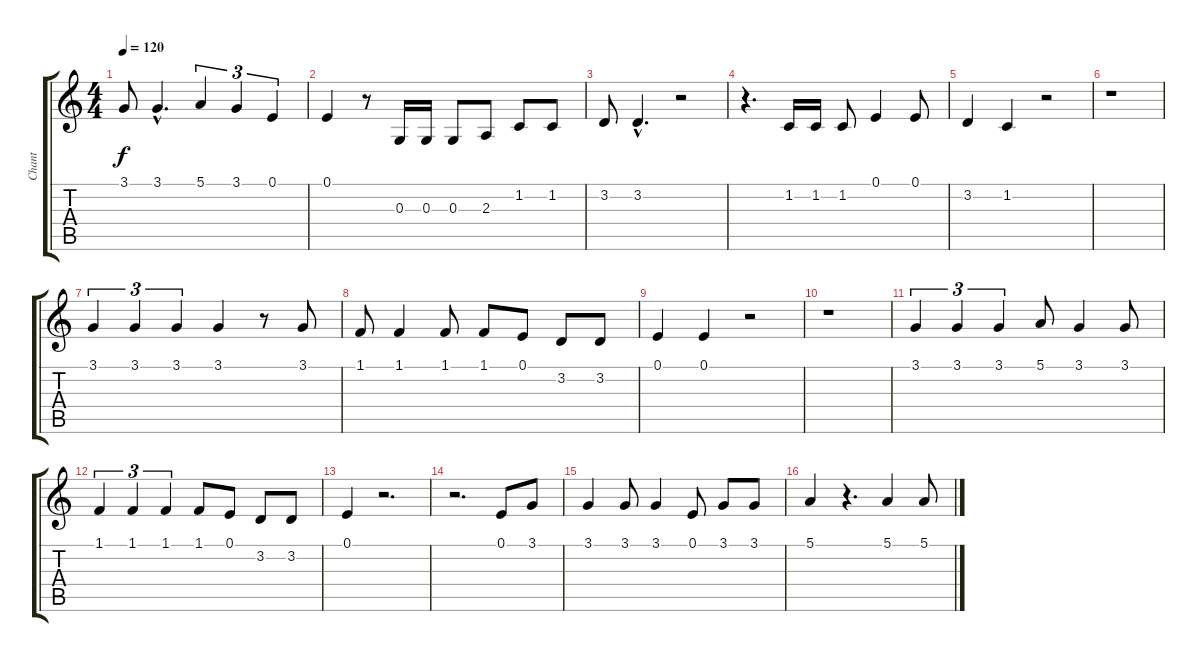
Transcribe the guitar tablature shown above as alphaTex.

\track ("Chant" "Chant") {instrument tangoaccordion}
\staff {score tabs}
\tuning (E4 B3 G3 D3 A2 E2) {hide}
\ts (4 4)
\tempo 120
\clef g2
\ks c
3.1.8{dy f} 3.1{hac}.4{d} 5.1.4{tu (3 2)} 3.1.4{tu (3 2)} 0.1.4{tu (3 2)} |
0.1.4 r.8 0.3.16 0.3.16 0.3.8 2.3.8 1.2.8 1.2.8 |
3.2.8 3.2{hac}.4{d} r.2 |
r.4{d} 1.2.16 1.2.16 1.2.8 0.1.4 0.1.8 |
3.2.4 1.2.4 r.2 |
r.1 |
3.1.4{tu (3 2)} 3.1.4{tu (3 2)} 3.1.4{tu (3 2)} 3.1.4 r.8 3.1.8 |
1.1.8 1.1.4 1.1.8 1.1.8 0.1.8 3.2.8 3.2.8 |
0.1.4 0.1.4 r.2 |
r.1 |
3.1.4{tu (3 2)} 3.1.4{tu (3 2)} 3.1.4{tu (3 2)} 5.1.8 3.1.4 3.1.8 |
1.1.4{tu (3 2)} 1.1.4{tu (3 2)} 1.1.4{tu (3 2)} 1.1.8 0.1.8 3.2.8 3.2.8 |
0.1.4 r.2{d} |
r.2{d} 0.1.8 3.1.8 |
3.1.4 3.1.8 3.1.4 0.1.8 3.1.8 3.1.8 |
5.1.4 r.4{d} 5.1.4 5.1.8
